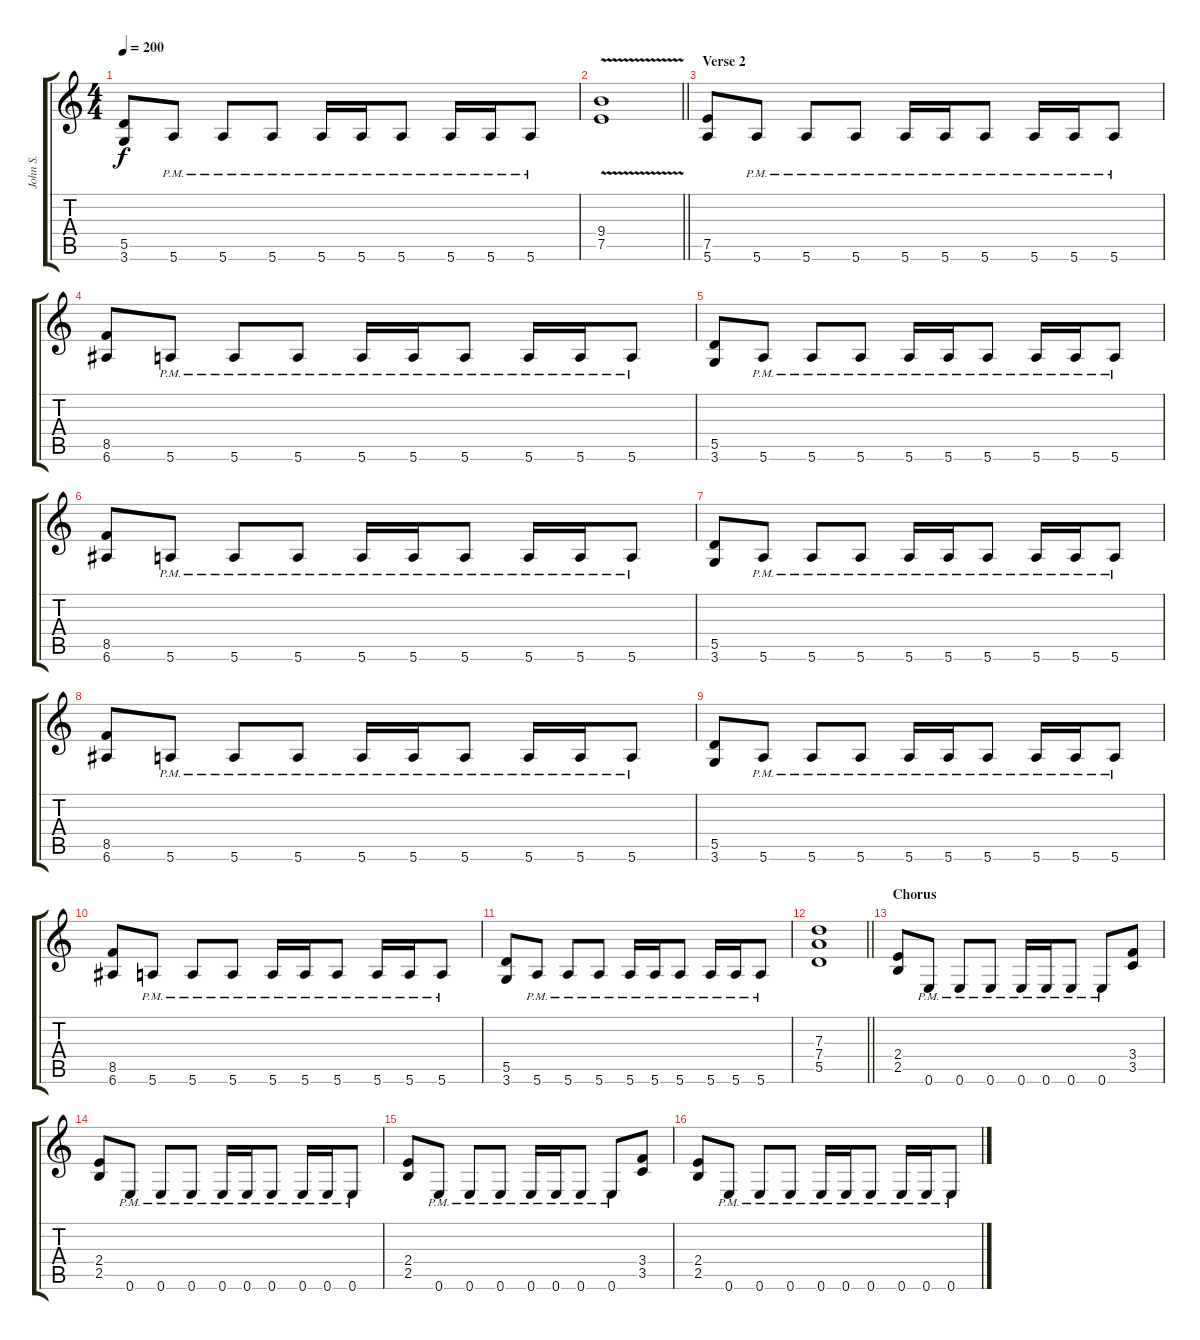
\track ("John S." "John S.") {instrument overdrivenguitar}
\staff {score tabs}
\tuning (E4 B3 G3 D3 A2 E2) {hide}
\ts (4 4)
\tempo 200
\clef g2
\ks c
(5.5 3.6).8{dy f} 5.6{pm}.8 5.6{pm}.8 5.6{pm}.8 5.6{pm}.16 5.6{pm}.16 5.6{pm}.8 5.6{pm}.16 5.6{pm}.16 5.6{pm}.8 |
\barLineRight lightlight
(9.4{v} 7.5{v}).1 |
\section ("" "Verse 2")
(7.5 5.6).8 5.6{pm}.8 5.6{pm}.8 5.6{pm}.8 5.6{pm}.16 5.6{pm}.16 5.6{pm}.8 5.6{pm}.16 5.6{pm}.16 5.6{pm}.8 |
(8.5 6.6).8 5.6{pm}.8 5.6{pm}.8 5.6{pm}.8 5.6{pm}.16 5.6{pm}.16 5.6{pm}.8 5.6{pm}.16 5.6{pm}.16 5.6{pm}.8 |
(5.5 3.6).8 5.6{pm}.8 5.6{pm}.8 5.6{pm}.8 5.6{pm}.16 5.6{pm}.16 5.6{pm}.8 5.6{pm}.16 5.6{pm}.16 5.6{pm}.8 |
(8.5 6.6).8 5.6{pm}.8 5.6{pm}.8 5.6{pm}.8 5.6{pm}.16 5.6{pm}.16 5.6{pm}.8 5.6{pm}.16 5.6{pm}.16 5.6{pm}.8 |
(5.5 3.6).8 5.6{pm}.8 5.6{pm}.8 5.6{pm}.8 5.6{pm}.16 5.6{pm}.16 5.6{pm}.8 5.6{pm}.16 5.6{pm}.16 5.6{pm}.8 |
(8.5 6.6).8 5.6{pm}.8 5.6{pm}.8 5.6{pm}.8 5.6{pm}.16 5.6{pm}.16 5.6{pm}.8 5.6{pm}.16 5.6{pm}.16 5.6{pm}.8 |
(5.5 3.6).8 5.6{pm}.8 5.6{pm}.8 5.6{pm}.8 5.6{pm}.16 5.6{pm}.16 5.6{pm}.8 5.6{pm}.16 5.6{pm}.16 5.6{pm}.8 |
(8.5 6.6).8 5.6{pm}.8 5.6{pm}.8 5.6{pm}.8 5.6{pm}.16 5.6{pm}.16 5.6{pm}.8 5.6{pm}.16 5.6{pm}.16 5.6{pm}.8 |
(5.5 3.6).8 5.6{pm}.8 5.6{pm}.8 5.6{pm}.8 5.6{pm}.16 5.6{pm}.16 5.6{pm}.8 5.6{pm}.16 5.6{pm}.16 5.6{pm}.8 |
\barLineRight lightlight
(7.3 7.4 5.5).1 |
\section ("" "Chorus")
(2.4 2.5).8 0.6{pm}.8 0.6{pm}.8 0.6{pm}.8 0.6{pm}.16 0.6{pm}.16 0.6{pm}.8 0.6{pm}.8 (3.4 3.5).8 |
(2.4 2.5).8 0.6{pm}.8 0.6{pm}.8 0.6{pm}.8 0.6{pm}.16 0.6{pm}.16 0.6{pm}.8 0.6{pm}.16 0.6{pm}.16 0.6{pm}.8 |
(2.4 2.5).8 0.6{pm}.8 0.6{pm}.8 0.6{pm}.8 0.6{pm}.16 0.6{pm}.16 0.6{pm}.8 0.6{pm}.8 (3.4 3.5).8 |
(2.4 2.5).8 0.6{pm}.8 0.6{pm}.8 0.6{pm}.8 0.6{pm}.16 0.6{pm}.16 0.6{pm}.8 0.6{pm}.16 0.6{pm}.16 0.6{pm}.8
